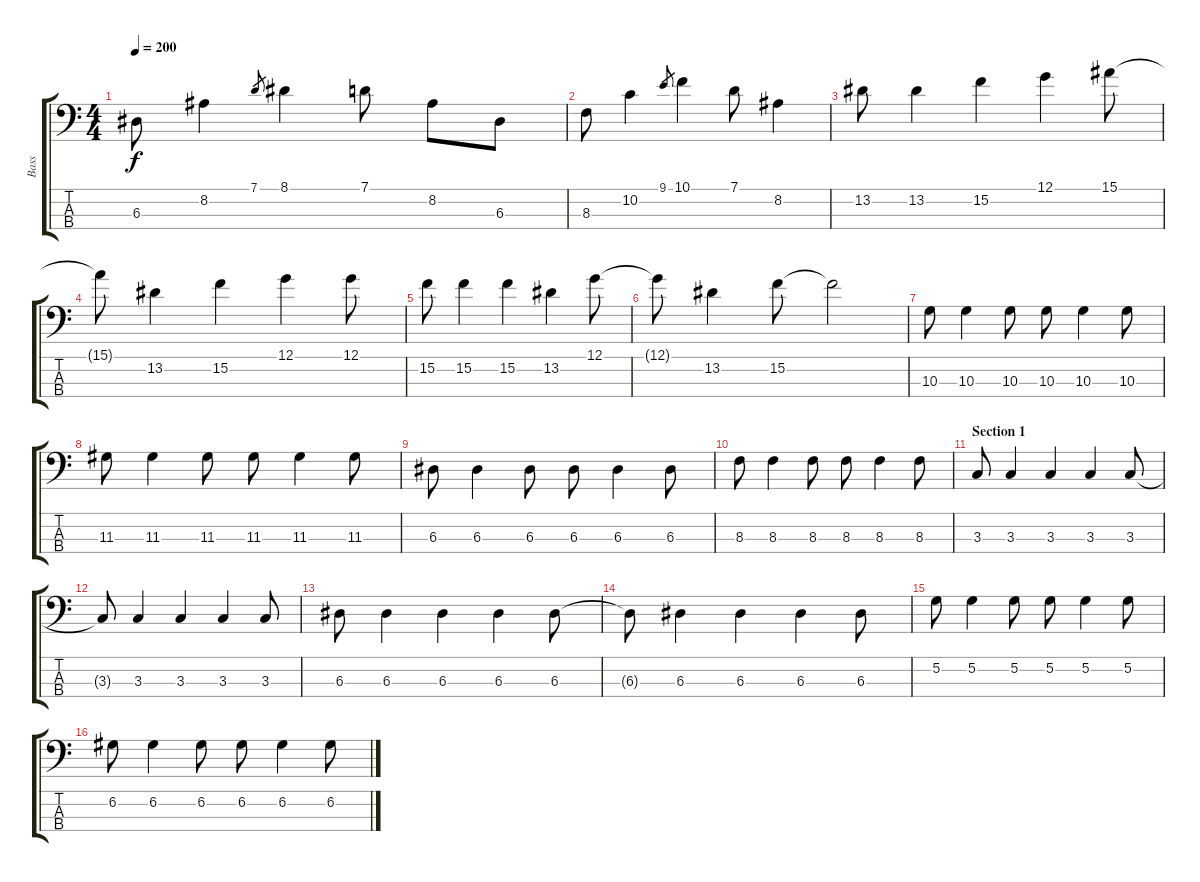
\track ("Bass" "Bass") {instrument electricbassfinger}
\staff {score tabs}
\tuning (G2 D2 A1 E1) {hide}
\ts (4 4)
\tempo 200
\clef f4
\ks c
6.3.8{dy f instrument electricbassfinger} 8.2.4 7.1.8{gr} 8.1.4 7.1.8 8.2.8 6.3.8 |
8.3.8 10.2.4 9.1.8{gr} 10.1.4 7.1.8 8.2.4 |
13.2.8 13.2.4 15.2.4 12.1.4 15.1.8 |
15.1{t}.8 13.2.4 15.2.4 12.1.4 12.1.8 |
15.2.8 15.2.4 15.2.4 13.2.4 12.1.8 |
12.1{t}.8 13.2.4 15.2.8 15.2{t}.2 |
10.3.8 10.3.4 10.3.8 10.3.8 10.3.4 10.3.8 |
11.3.8 11.3.4 11.3.8 11.3.8 11.3.4 11.3.8 |
6.3.8 6.3.4 6.3.8 6.3.8 6.3.4 6.3.8 |
8.3.8 8.3.4 8.3.8 8.3.8 8.3.4 8.3.8 |
\section ("" "Section 1")
3.3.8 3.3.4 3.3.4 3.3.4 3.3.8 |
3.3{t}.8 3.3.4 3.3.4 3.3.4 3.3.8 |
6.3.8 6.3.4 6.3.4 6.3.4 6.3.8 |
6.3{t}.8 6.3.4 6.3.4 6.3.4 6.3.8 |
5.2.8 5.2.4 5.2.8 5.2.8 5.2.4 5.2.8 |
6.2.8 6.2.4 6.2.8 6.2.8 6.2.4 6.2.8
